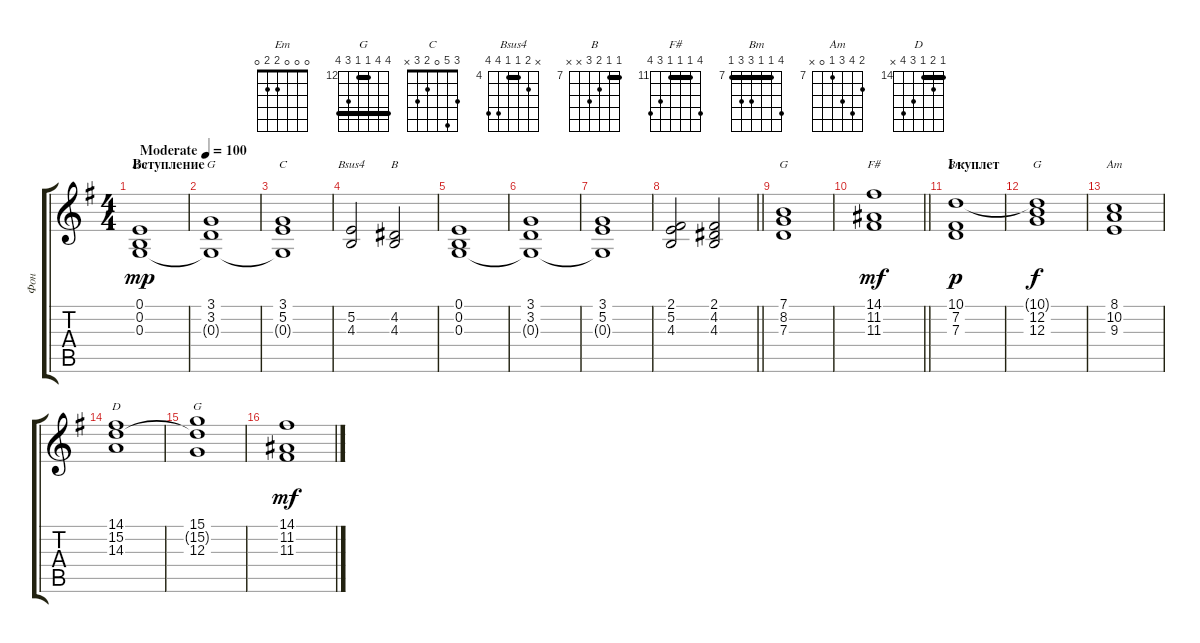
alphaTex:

\track ("Фон" "Фон") {instrument pad2warm}
\staff {score tabs}
\tuning (E4 B3 G3 D3 A2 E2) {hide}
\chord ("Em" 0 0 0 2 2 0)
\chord ("G" 3 3 0 0 2 3) {barre 3}
\chord ("C" 3 5 0 2 3 x)
\chord ("Bsus4" x 5 4 4 7 7) {firstfret 4 barre 4}
\chord ("B" 7 7 8 9 x x) {firstfret 7 barre 7}
\chord ("G" 7 8 7 5 x x) {firstfret 5 barre 7}
\chord ("F#" 14 11 11 11 13 14) {firstfret 11 barre 11}
\chord ("Bm" 10 7 7 9 9 7) {firstfret 7 barre 7}
\chord ("G" 10 12 12 12 10 x) {firstfret 10 barre 10}
\chord ("Am" 8 10 9 7 0 x) {firstfret 7}
\chord ("D" 14 15 14 16 17 x) {firstfret 14 barre 14}
\chord ("G" 15 15 12 12 14 15) {firstfret 12 barre (12 15)}
\ts (4 4)
\section ("" "Вступление")
\tempo (100 "Moderate")
\clef g2
\ks eminor
(0.1 0.2 0.3).1{ch "Em" txt "" dy mp instrument pad2warm} |
(3.1 3.2 0.3{t}).1{ch "G"} |
(3.1 5.2 0.3{t}).1{ch "C"} |
(5.2 4.3).2{ch "Bsus4"} (4.2 4.3).2{ch "B"} |
(0.1 0.2 0.3).1 |
(3.1 3.2 0.3{t}).1 |
(3.1 5.2 0.3{t}).1 |
\barLineRight lightlight
(2.1 5.2 4.3).2 (2.1 4.2 4.3).2 |
\section ("" "")
(7.1 8.2 7.3).1{ch "G"} |
\barLineRight lightlight
(14.1 11.2 11.3).1{ch "F#" dy mf} |
\section ("" "I куплет")
(10.1 7.2 7.3).1{ch "Bm" txt "" dy p} |
(10.1{t} 12.2 12.3).1{ch "G" dy f} |
(8.1 10.2 9.3).1{ch "Am"} |
(14.1 15.2 14.3).1{ch "D"} |
(15.1 15.2{t} 12.3).1{ch "G"} |
(14.1 11.2 11.3).1{dy mf}
